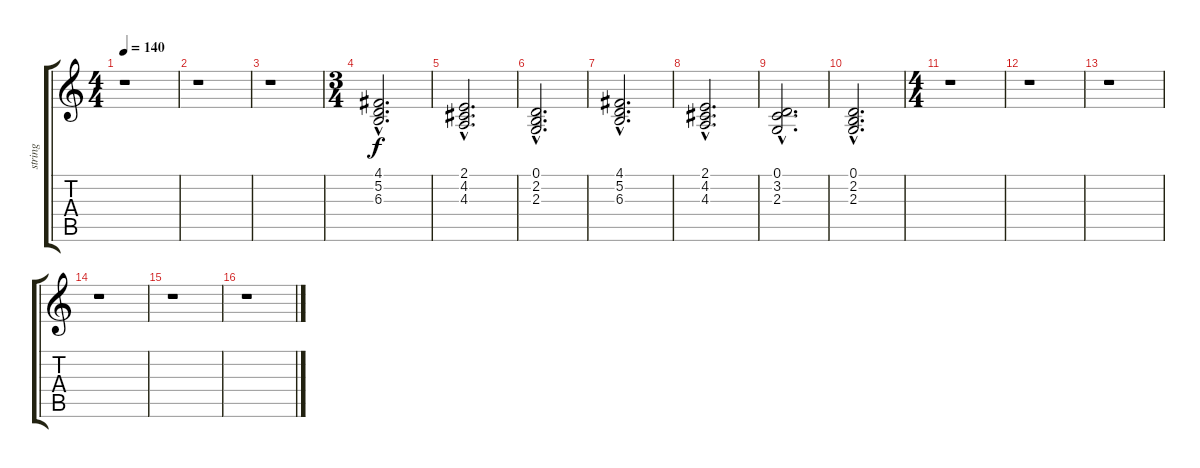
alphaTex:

\track ("string" "string") {instrument stringensemble1}
\staff {score tabs}
\tuning (D4 A3 F3 C3 G2 D2) {hide}
\ts (4 4)
\tempo 140
\clef g2
\ks c
r.1{dy f} |
r.1 |
r.1 |
\ts (3 4)
(4.1{hac} 5.2{hac} 6.3{hac}).2{d} |
(2.1{hac} 4.2{hac} 4.3{hac}).2{d} |
(0.1{hac} 2.2{hac} 2.3{hac}).2{d} |
(4.1{hac} 5.2{hac} 6.3{hac}).2{d} |
(2.1{hac} 4.2{hac} 4.3{hac}).2{d} |
(0.1{hac} 3.2{hac} 2.3{hac}).2{d} |
(0.1{hac} 2.2{hac} 2.3{hac}).2{d} |
\ts (4 4)
r.1 |
r.1 |
r.1 |
r.1 |
r.1 |
r.1
